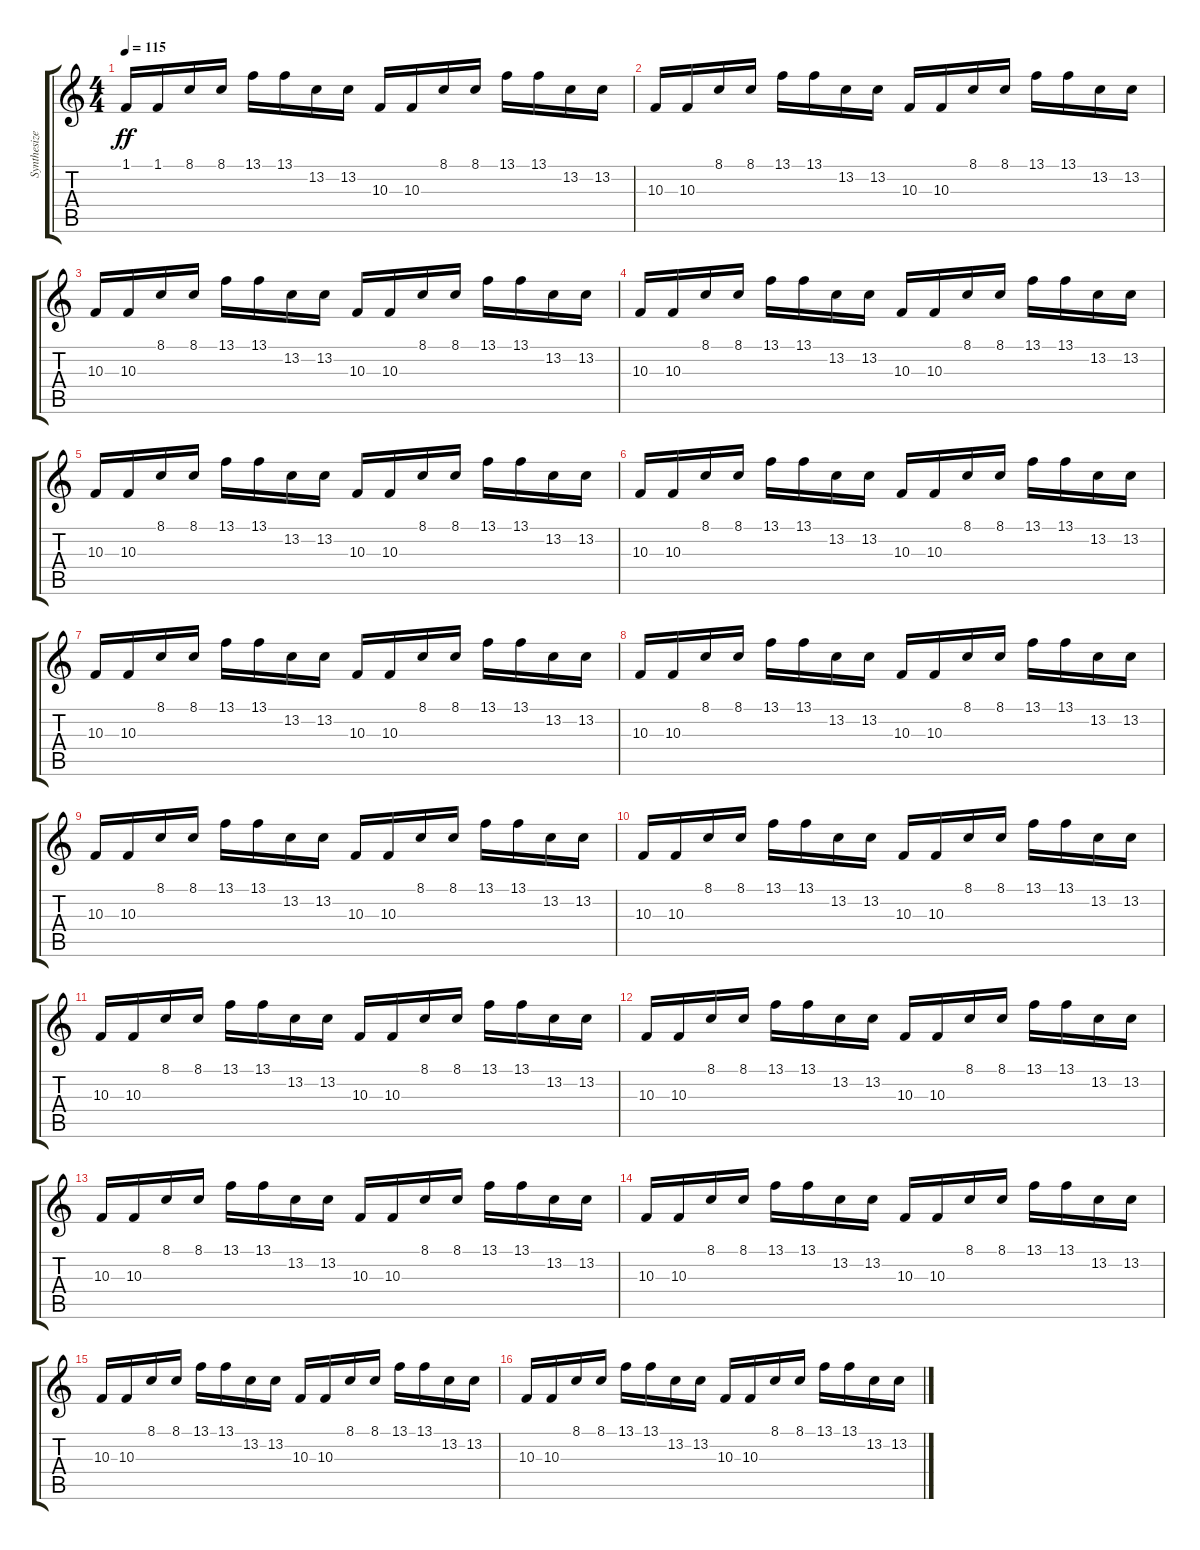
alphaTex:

\track ("Synthesizer II" "Synthesize") {instrument lead8bassandlead}
\staff {score tabs}
\tuning (E4 B3 G3 D3 A2 E2) {hide}
\ts (4 4)
\tempo 115
\clef g2
\ks c
1.1.16{dy ff instrument lead8bassandlead} 1.1.16 8.1.16 8.1.16 13.1.16 13.1.16 13.2.16 13.2.16 10.3.16 10.3.16 8.1.16 8.1.16 13.1.16 13.1.16 13.2.16 13.2.16 |
10.3.16 10.3.16 8.1.16 8.1.16 13.1.16 13.1.16 13.2.16 13.2.16 10.3.16 10.3.16 8.1.16 8.1.16 13.1.16 13.1.16 13.2.16 13.2.16 |
10.3.16 10.3.16 8.1.16 8.1.16 13.1.16 13.1.16 13.2.16 13.2.16 10.3.16 10.3.16 8.1.16 8.1.16 13.1.16 13.1.16 13.2.16 13.2.16 |
10.3.16 10.3.16 8.1.16 8.1.16 13.1.16 13.1.16 13.2.16 13.2.16 10.3.16 10.3.16 8.1.16 8.1.16 13.1.16 13.1.16 13.2.16 13.2.16 |
10.3.16 10.3.16 8.1.16 8.1.16 13.1.16 13.1.16 13.2.16 13.2.16 10.3.16 10.3.16 8.1.16 8.1.16 13.1.16 13.1.16 13.2.16 13.2.16 |
10.3.16 10.3.16 8.1.16 8.1.16 13.1.16 13.1.16 13.2.16 13.2.16 10.3.16 10.3.16 8.1.16 8.1.16 13.1.16 13.1.16 13.2.16 13.2.16 |
10.3.16 10.3.16 8.1.16 8.1.16 13.1.16 13.1.16 13.2.16 13.2.16 10.3.16 10.3.16 8.1.16 8.1.16 13.1.16 13.1.16 13.2.16 13.2.16 |
10.3.16 10.3.16 8.1.16 8.1.16 13.1.16 13.1.16 13.2.16 13.2.16 10.3.16 10.3.16 8.1.16 8.1.16 13.1.16 13.1.16 13.2.16 13.2.16 |
10.3.16 10.3.16 8.1.16 8.1.16 13.1.16 13.1.16 13.2.16 13.2.16 10.3.16 10.3.16 8.1.16 8.1.16 13.1.16 13.1.16 13.2.16 13.2.16 |
10.3.16 10.3.16 8.1.16 8.1.16 13.1.16 13.1.16 13.2.16 13.2.16 10.3.16 10.3.16 8.1.16 8.1.16 13.1.16 13.1.16 13.2.16 13.2.16 |
10.3.16 10.3.16 8.1.16 8.1.16 13.1.16 13.1.16 13.2.16 13.2.16 10.3.16 10.3.16 8.1.16 8.1.16 13.1.16 13.1.16 13.2.16 13.2.16 |
10.3.16 10.3.16 8.1.16 8.1.16 13.1.16 13.1.16 13.2.16 13.2.16 10.3.16 10.3.16 8.1.16 8.1.16 13.1.16 13.1.16 13.2.16 13.2.16 |
10.3.16 10.3.16 8.1.16 8.1.16 13.1.16 13.1.16 13.2.16 13.2.16 10.3.16 10.3.16 8.1.16 8.1.16 13.1.16 13.1.16 13.2.16 13.2.16 |
10.3.16 10.3.16 8.1.16 8.1.16 13.1.16 13.1.16 13.2.16 13.2.16 10.3.16 10.3.16 8.1.16 8.1.16 13.1.16 13.1.16 13.2.16 13.2.16 |
10.3.16 10.3.16 8.1.16 8.1.16 13.1.16 13.1.16 13.2.16 13.2.16 10.3.16 10.3.16 8.1.16 8.1.16 13.1.16 13.1.16 13.2.16 13.2.16 |
10.3.16 10.3.16 8.1.16 8.1.16 13.1.16 13.1.16 13.2.16 13.2.16 10.3.16 10.3.16 8.1.16 8.1.16 13.1.16 13.1.16 13.2.16 13.2.16
